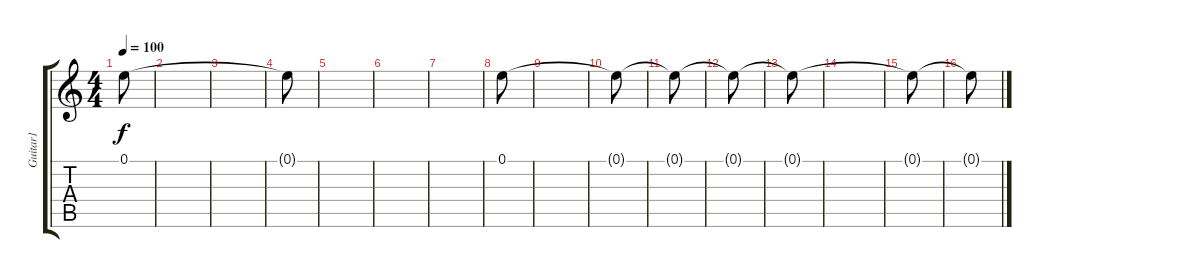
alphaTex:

\track ("Guitar1" "Guitar1") {instrument electricguitarclean}
\staff {score tabs}
\tuning (E4 B3 G3 D3 A2 E2) {hide}
\ts (4 4)
\tempo 100
\clef g2
\ks c
0.1{t}.8{dy f} |
|
|
0.1{t}.8 |
|
|
|
0.1.8 |
|
0.1{t}.8 |
0.1{t}.8 |
0.1{t}.8 |
0.1{t}.8 |
|
0.1{t}.8 |
0.1{t}.8
